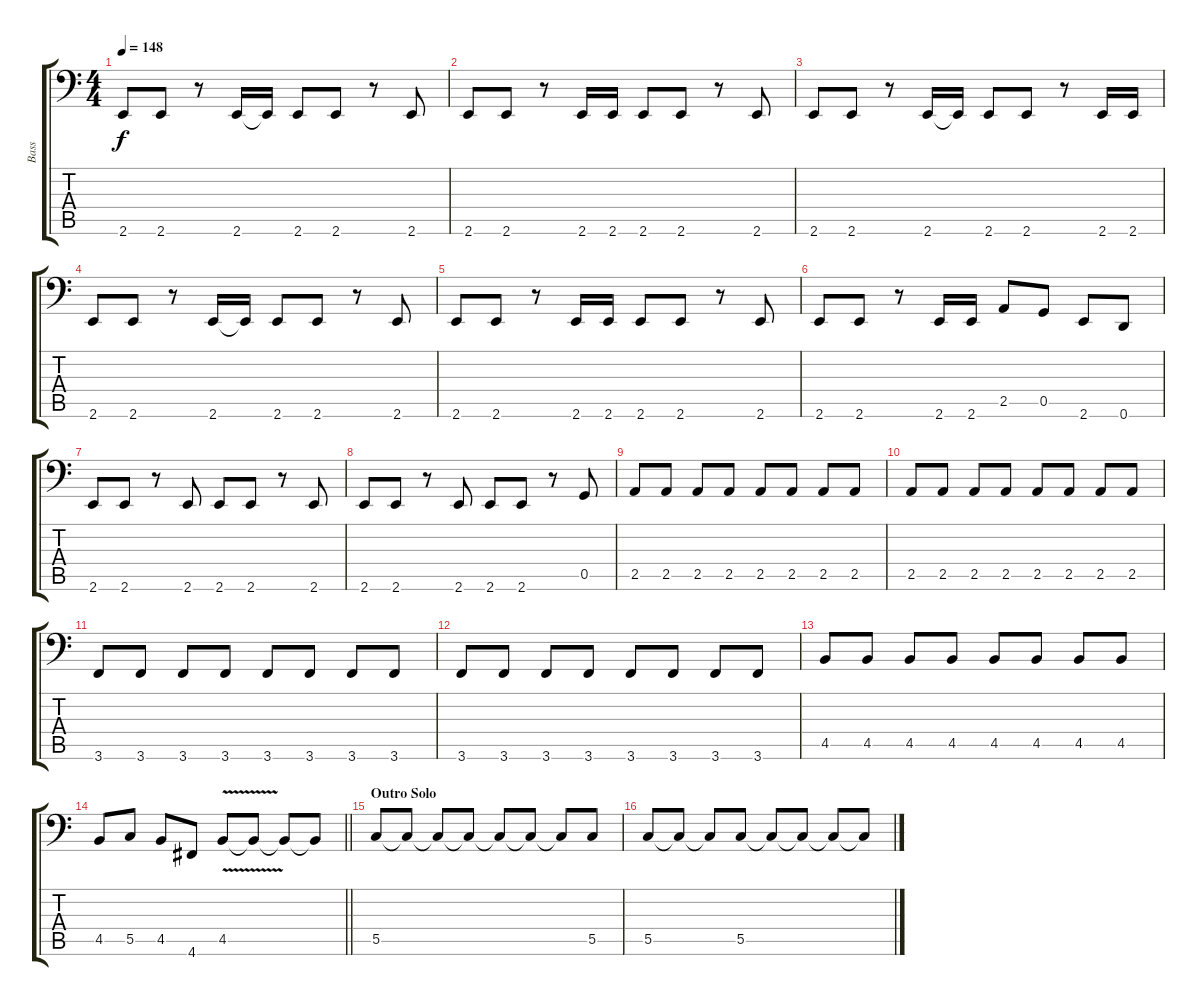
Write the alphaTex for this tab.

\track ("Bass" "Bass") {instrument electricbasspick}
\staff {score tabs}
\tuning (D3 A2 F2 C2 G1 D1) {hide}
\ts (4 4)
\tempo 148
\clef f4
\ks c
2.6.8{dy f} 2.6.8 r.8 2.6.16 2.6{t}.16 2.6.8 2.6.8 r.8 2.6.8 |
2.6.8 2.6.8 r.8 2.6.16 2.6.16 2.6.8 2.6.8 r.8 2.6.8 |
2.6.8 2.6.8 r.8 2.6.16 2.6{t}.16 2.6.8 2.6.8 r.8 2.6.16 2.6.16 |
2.6.8 2.6.8 r.8 2.6.16 2.6{t}.16 2.6.8 2.6.8 r.8 2.6.8 |
2.6.8 2.6.8 r.8 2.6.16 2.6.16 2.6.8 2.6.8 r.8 2.6.8 |
2.6.8 2.6.8 r.8 2.6.16 2.6.16 2.5.8 0.5.8 2.6.8 0.6.8 |
2.6.8 2.6.8 r.8 2.6.8 2.6.8 2.6.8 r.8 2.6.8 |
2.6.8 2.6.8 r.8 2.6.8 2.6.8 2.6.8 r.8 0.5.8 |
2.5.8 2.5.8 2.5.8 2.5.8 2.5.8 2.5.8 2.5.8 2.5.8 |
2.5.8 2.5.8 2.5.8 2.5.8 2.5.8 2.5.8 2.5.8 2.5.8 |
3.6.8 3.6.8 3.6.8 3.6.8 3.6.8 3.6.8 3.6.8 3.6.8 |
3.6.8 3.6.8 3.6.8 3.6.8 3.6.8 3.6.8 3.6.8 3.6.8 |
4.5.8 4.5.8 4.5.8 4.5.8 4.5.8 4.5.8 4.5.8 4.5.8 |
\barLineRight lightlight
4.5.8 5.5.8 4.5.8 4.6.8 4.5{v}.8 4.5{t}.8 4.5{t}.8 4.5{t}.8 |
\section ("" "Outro Solo")
5.5.8 5.5{t}.8 5.5{t}.8 5.5{t}.8 5.5{t}.8 5.5{t}.8 5.5{t}.8 5.5.8 |
5.5.8 5.5{t}.8 5.5{t}.8 5.5.8 5.5{t}.8 5.5{t}.8 5.5{t}.8 5.5{t}.8
